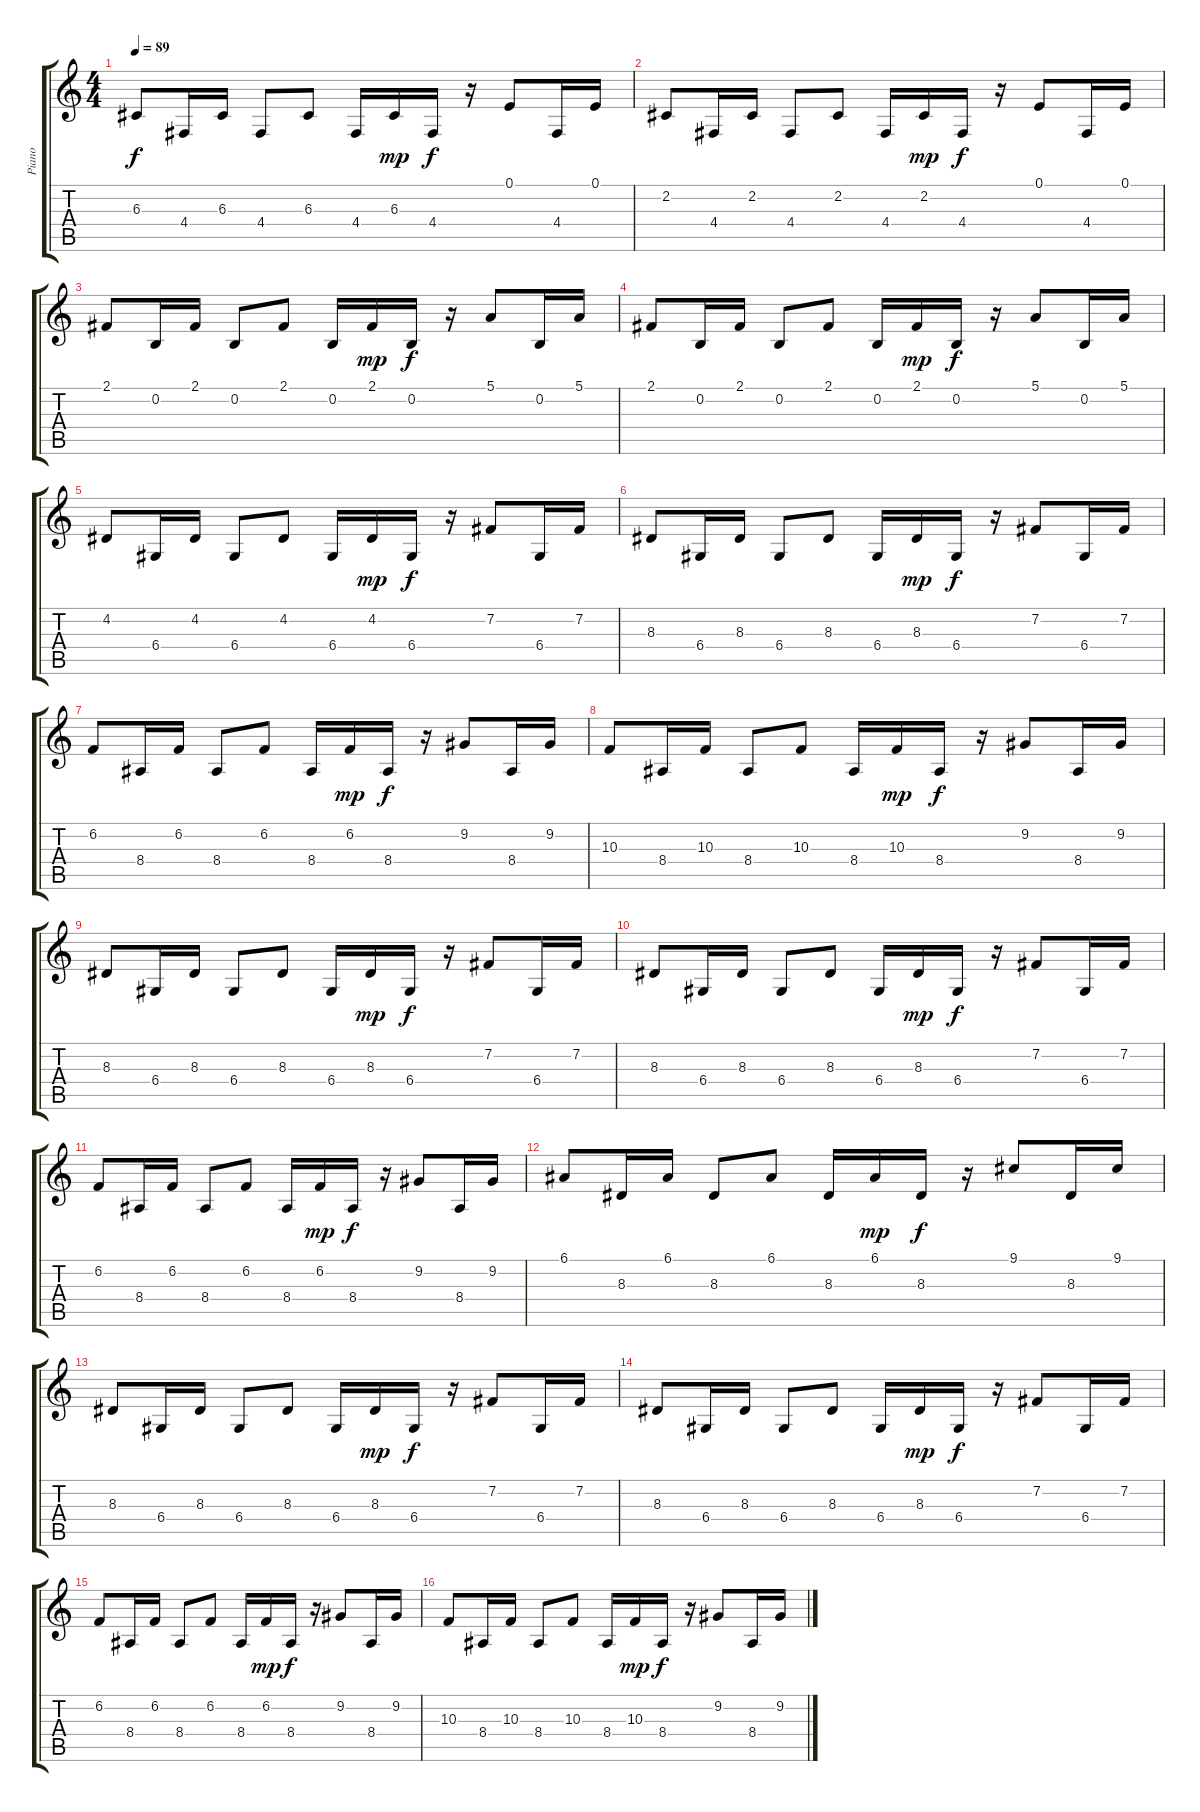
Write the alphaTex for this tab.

\track ("Piano" "Piano") {instrument acousticgrandpiano}
\staff {score tabs}
\tuning (E4 B3 G3 D3 A2 E2) {hide}
\ts (4 4)
\tempo 89
\clef g2
\ks c
6.3.8{dy f} 4.4.16 6.3.16 4.4.8 6.3.8 4.4.16 6.3.16{dy mp} 4.4.16{dy f} r.16 0.1.8 4.4.16 0.1.16 |
2.2.8 4.4.16 2.2.16 4.4.8 2.2.8 4.4.16 2.2.16{dy mp} 4.4.16{dy f} r.16 0.1.8 4.4.16 0.1.16 |
2.1.8 0.2.16 2.1.16 0.2.8 2.1.8 0.2.16 2.1.16{dy mp} 0.2.16{dy f} r.16 5.1.8 0.2.16 5.1.16 |
2.1.8 0.2.16 2.1.16 0.2.8 2.1.8 0.2.16 2.1.16{dy mp} 0.2.16{dy f} r.16 5.1.8 0.2.16 5.1.16 |
4.2.8 6.4.16 4.2.16 6.4.8 4.2.8 6.4.16 4.2.16{dy mp} 6.4.16{dy f} r.16 7.2.8 6.4.16 7.2.16 |
8.3.8 6.4.16 8.3.16 6.4.8 8.3.8 6.4.16 8.3.16{dy mp} 6.4.16{dy f} r.16 7.2.8 6.4.16 7.2.16 |
6.2.8 8.4.16 6.2.16 8.4.8 6.2.8 8.4.16 6.2.16{dy mp} 8.4.16{dy f} r.16 9.2.8 8.4.16 9.2.16 |
10.3.8 8.4.16 10.3.16 8.4.8 10.3.8 8.4.16 10.3.16{dy mp} 8.4.16{dy f} r.16 9.2.8 8.4.16 9.2.16 |
8.3.8 6.4.16 8.3.16 6.4.8 8.3.8 6.4.16 8.3.16{dy mp} 6.4.16{dy f} r.16 7.2.8 6.4.16 7.2.16 |
8.3.8 6.4.16 8.3.16 6.4.8 8.3.8 6.4.16 8.3.16{dy mp} 6.4.16{dy f} r.16 7.2.8 6.4.16 7.2.16 |
6.2.8 8.4.16 6.2.16 8.4.8 6.2.8 8.4.16 6.2.16{dy mp} 8.4.16{dy f} r.16 9.2.8 8.4.16 9.2.16 |
6.1.8 8.3.16 6.1.16 8.3.8 6.1.8 8.3.16 6.1.16{dy mp} 8.3.16{dy f} r.16 9.1.8 8.3.16 9.1.16 |
8.3.8 6.4.16 8.3.16 6.4.8 8.3.8 6.4.16 8.3.16{dy mp} 6.4.16{dy f} r.16 7.2.8 6.4.16 7.2.16 |
8.3.8 6.4.16 8.3.16 6.4.8 8.3.8 6.4.16 8.3.16{dy mp} 6.4.16{dy f} r.16 7.2.8 6.4.16 7.2.16 |
6.2.8 8.4.16 6.2.16 8.4.8 6.2.8 8.4.16 6.2.16{dy mp} 8.4.16{dy f} r.16 9.2.8 8.4.16 9.2.16 |
10.3.8 8.4.16 10.3.16 8.4.8 10.3.8 8.4.16 10.3.16{dy mp} 8.4.16{dy f} r.16 9.2.8 8.4.16 9.2.16
